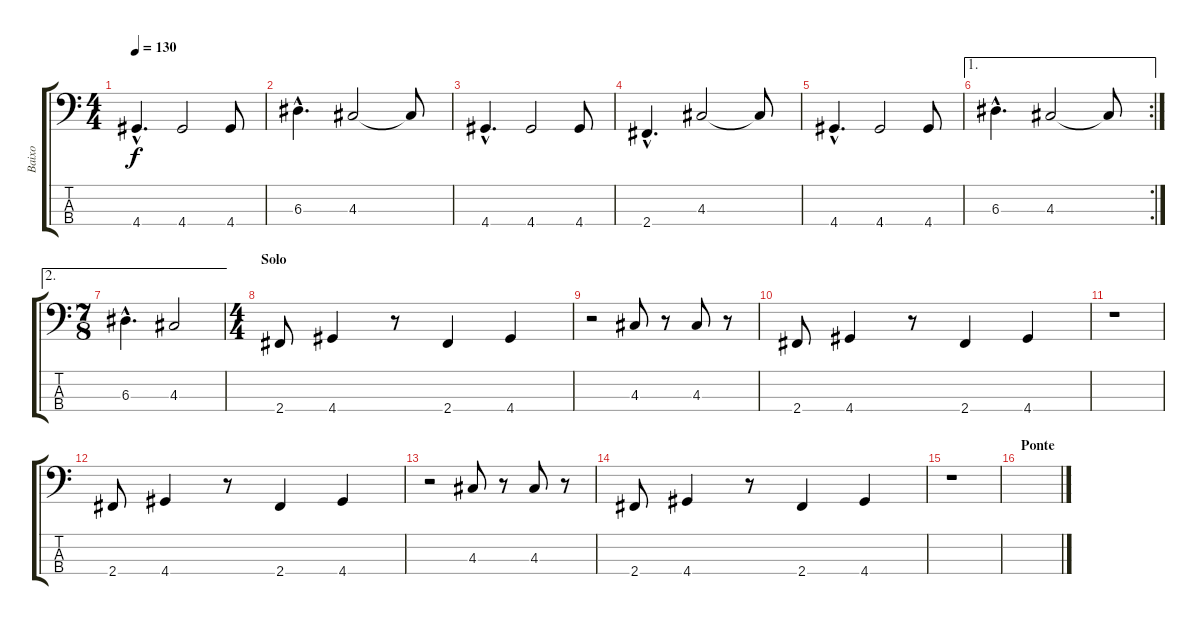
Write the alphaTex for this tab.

\track ("Baixo" "Baixo") {instrument electricbassfinger}
\staff {score tabs}
\tuning (G2 D2 A1 E1) {hide}
\ts (4 4)
\tempo 130
\clef f4
\ks c
4.4{hac}.4{d dy f} 4.4.2 4.4.8 |
6.3{hac}.4{d} 4.3.2 4.3{t}.8 |
4.4{hac}.4{d} 4.4.2 4.4.8 |
2.4{hac}.4{d} 4.3.2 4.3{t}.8 |
4.4{hac}.4{d} 4.4.2 4.4.8 |
\ae 1
\rc 2
6.3{hac}.4{d} 4.3.2 4.3{t}.8 |
\ae 2
\ts (7 8)
6.3{hac}.4{d} 4.3.2 |
\ts (4 4)
\section ("" "Solo")
2.4.8 4.4.4 r.8 2.4.4 4.4.4 |
r.2 4.3.8 r.8 4.3.8 r.8 |
2.4.8 4.4.4 r.8 2.4.4 4.4.4 |
r.1 |
2.4.8 4.4.4 r.8 2.4.4 4.4.4 |
r.2 4.3.8 r.8 4.3.8 r.8 |
2.4.8 4.4.4 r.8 2.4.4 4.4.4 |
r.1 |
\section ("" "Ponte")
